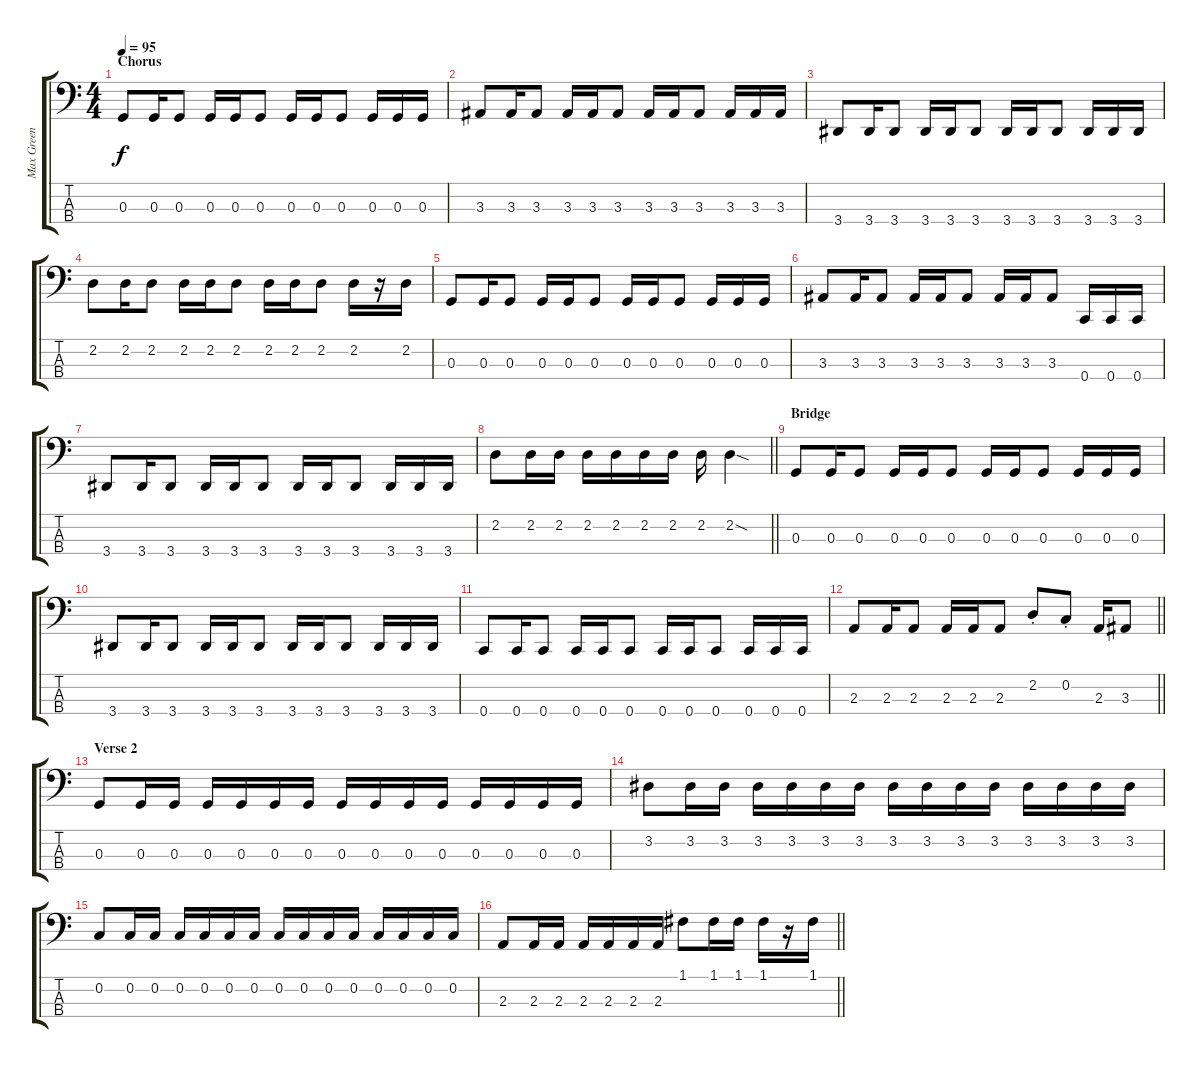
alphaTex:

\track ("Max Green (Bass)" "Max Green ") {instrument electricbassfinger}
\staff {score tabs}
\tuning (F2 C2 G1 C1) {hide}
\ts (4 4)
\section ("" "Chorus")
\tempo 95
\clef f4
\ks c
0.3.8{dy f} 0.3.16 0.3.8 0.3.16 0.3.16 0.3.8 0.3.16 0.3.16 0.3.8 0.3.16 0.3.16 0.3.16 |
3.3.8 3.3.16 3.3.8 3.3.16 3.3.16 3.3.8 3.3.16 3.3.16 3.3.8 3.3.16 3.3.16 3.3.16 |
3.4.8 3.4.16 3.4.8 3.4.16 3.4.16 3.4.8 3.4.16 3.4.16 3.4.8 3.4.16 3.4.16 3.4.16 |
2.2.8 2.2.16 2.2.8 2.2.16 2.2.16 2.2.8 2.2.16 2.2.16 2.2.8 2.2.16 r.16 2.2.16 |
0.3.8 0.3.16 0.3.8 0.3.16 0.3.16 0.3.8 0.3.16 0.3.16 0.3.8 0.3.16 0.3.16 0.3.16 |
3.3.8 3.3.16 3.3.8 3.3.16 3.3.16 3.3.8 3.3.16 3.3.16 3.3.8 0.4.16 0.4.16 0.4.16 |
3.4.8 3.4.16 3.4.8 3.4.16 3.4.16 3.4.8 3.4.16 3.4.16 3.4.8 3.4.16 3.4.16 3.4.16 |
\barLineRight lightlight
2.2.8 2.2.16 2.2.16 2.2.16 2.2.16 2.2.16 2.2.16 2.2.16 2.2{sod}.4 |
\section ("" "Bridge")
0.3.8 0.3.16 0.3.8 0.3.16 0.3.16 0.3.8 0.3.16 0.3.16 0.3.8 0.3.16 0.3.16 0.3.16 |
3.4.8 3.4.16 3.4.8 3.4.16 3.4.16 3.4.8 3.4.16 3.4.16 3.4.8 3.4.16 3.4.16 3.4.16 |
0.4.8 0.4.16 0.4.8 0.4.16 0.4.16 0.4.8 0.4.16 0.4.16 0.4.8 0.4.16 0.4.16 0.4.16 |
\barLineRight lightlight
2.3.8 2.3.16 2.3.8 2.3.16 2.3.16 2.3.8 2.2{st}.8 0.2{st}.8 2.3.16 3.3.8 |
\section ("" "Verse 2")
0.3.8 0.3.16 0.3.16 0.3.16 0.3.16 0.3.16 0.3.16 0.3.16 0.3.16 0.3.16 0.3.16 0.3.16 0.3.16 0.3.16 0.3.16 |
3.2.8 3.2.16 3.2.16 3.2.16 3.2.16 3.2.16 3.2.16 3.2.16 3.2.16 3.2.16 3.2.16 3.2.16 3.2.16 3.2.16 3.2.16 |
0.2.8 0.2.16 0.2.16 0.2.16 0.2.16 0.2.16 0.2.16 0.2.16 0.2.16 0.2.16 0.2.16 0.2.16 0.2.16 0.2.16 0.2.16 |
\barLineRight lightlight
2.3.8 2.3.16 2.3.16 2.3.16 2.3.16 2.3.16 2.3.16 1.1.8 1.1.16 1.1.16 1.1.16 r.16 1.1.16
